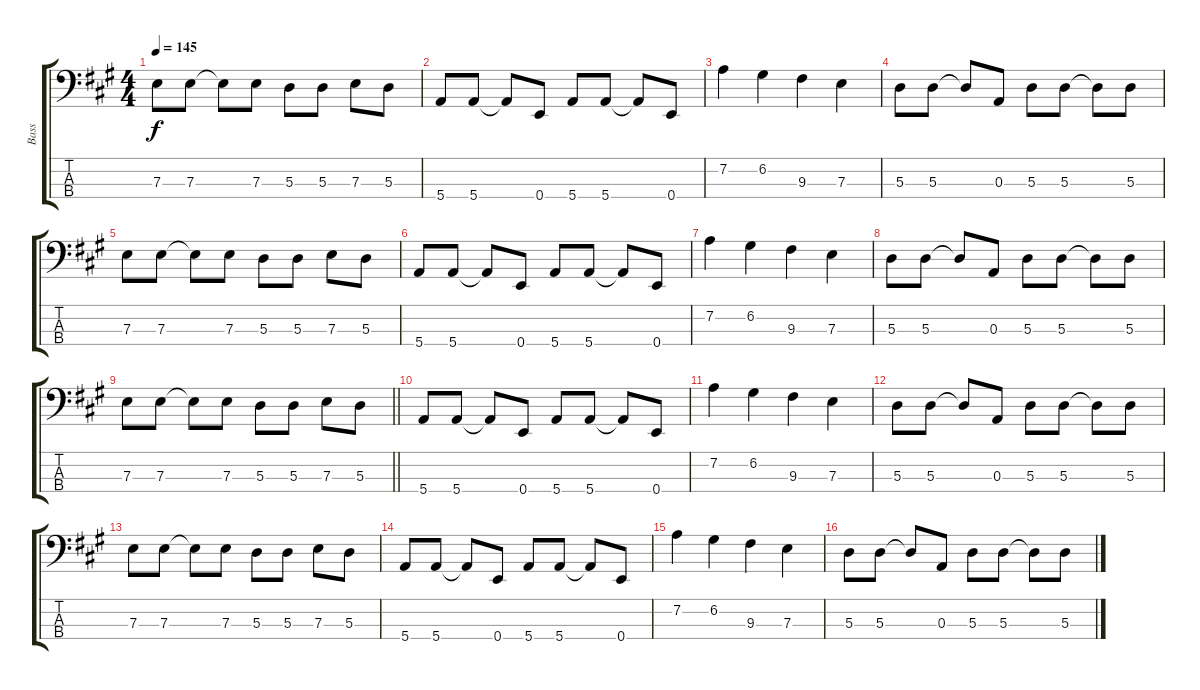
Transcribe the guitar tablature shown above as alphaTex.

\track ("Bass" "Bass") {instrument electricbasspick}
\staff {score tabs}
\tuning (G2 D2 A1 E1) {hide}
\ts (4 4)
\tempo 145
\clef f4
\ks a
7.3.8{dy f} 7.3.8 7.3{t}.8 7.3.8 5.3.8 5.3.8 7.3.8 5.3.8 |
5.4.8 5.4.8 5.4{t}.8 0.4.8 5.4.8 5.4.8 5.4{t}.8 0.4.8 |
7.2.4 6.2.4 9.3.4 7.3.4 |
5.3.8 5.3.8 5.3{t}.8 0.3.8 5.3.8 5.3.8 5.3{t}.8 5.3.8 |
7.3.8 7.3.8 7.3{t}.8 7.3.8 5.3.8 5.3.8 7.3.8 5.3.8 |
5.4.8 5.4.8 5.4{t}.8 0.4.8 5.4.8 5.4.8 5.4{t}.8 0.4.8 |
7.2.4 6.2.4 9.3.4 7.3.4 |
5.3.8 5.3.8 5.3{t}.8 0.3.8 5.3.8 5.3.8 5.3{t}.8 5.3.8 |
\barLineRight lightlight
7.3.8 7.3.8 7.3{t}.8 7.3.8 5.3.8 5.3.8 7.3.8 5.3.8 |
5.4.8 5.4.8 5.4{t}.8 0.4.8 5.4.8 5.4.8 5.4{t}.8 0.4.8 |
7.2.4 6.2.4 9.3.4 7.3.4 |
5.3.8 5.3.8 5.3{t}.8 0.3.8 5.3.8 5.3.8 5.3{t}.8 5.3.8 |
7.3.8 7.3.8 7.3{t}.8 7.3.8 5.3.8 5.3.8 7.3.8 5.3.8 |
5.4.8 5.4.8 5.4{t}.8 0.4.8 5.4.8 5.4.8 5.4{t}.8 0.4.8 |
7.2.4 6.2.4 9.3.4 7.3.4 |
5.3.8 5.3.8 5.3{t}.8 0.3.8 5.3.8 5.3.8 5.3{t}.8 5.3.8
